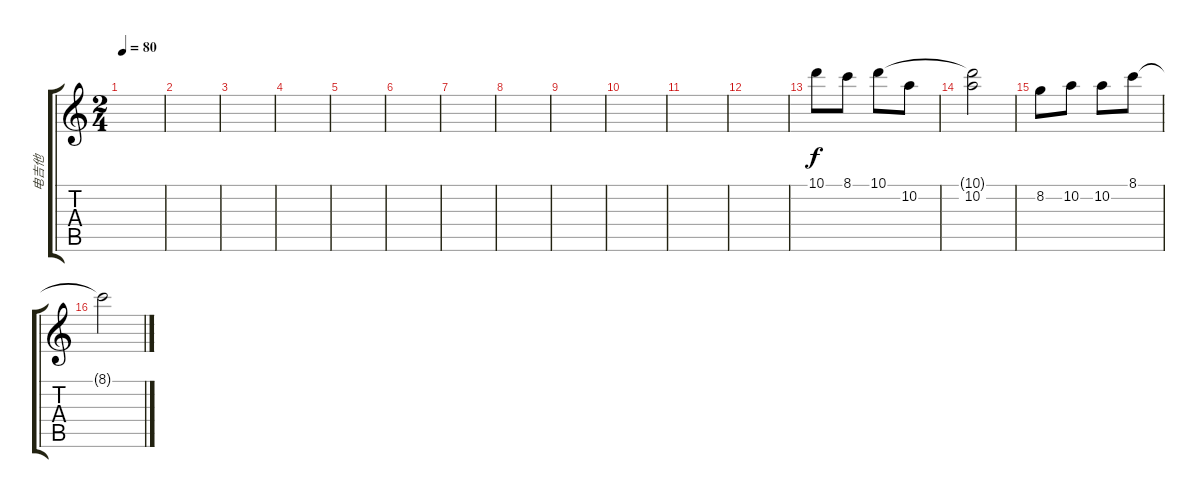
\track ("电吉他" "电吉他") {instrument overdrivenguitar}
\staff {score tabs}
\tuning (E4 B3 G3 D3 A2 E2) {hide}
\ts (2 4)
\tempo 80
\clef g2
\ks c
|
|
|
|
|
|
|
|
|
|
|
|
10.1.8 8.1.8 10.1.8 10.2.8 |
(10.1{t} 10.2).2 |
8.2.8 10.2.8 10.2.8 8.1.8 |
8.1{t}.2
